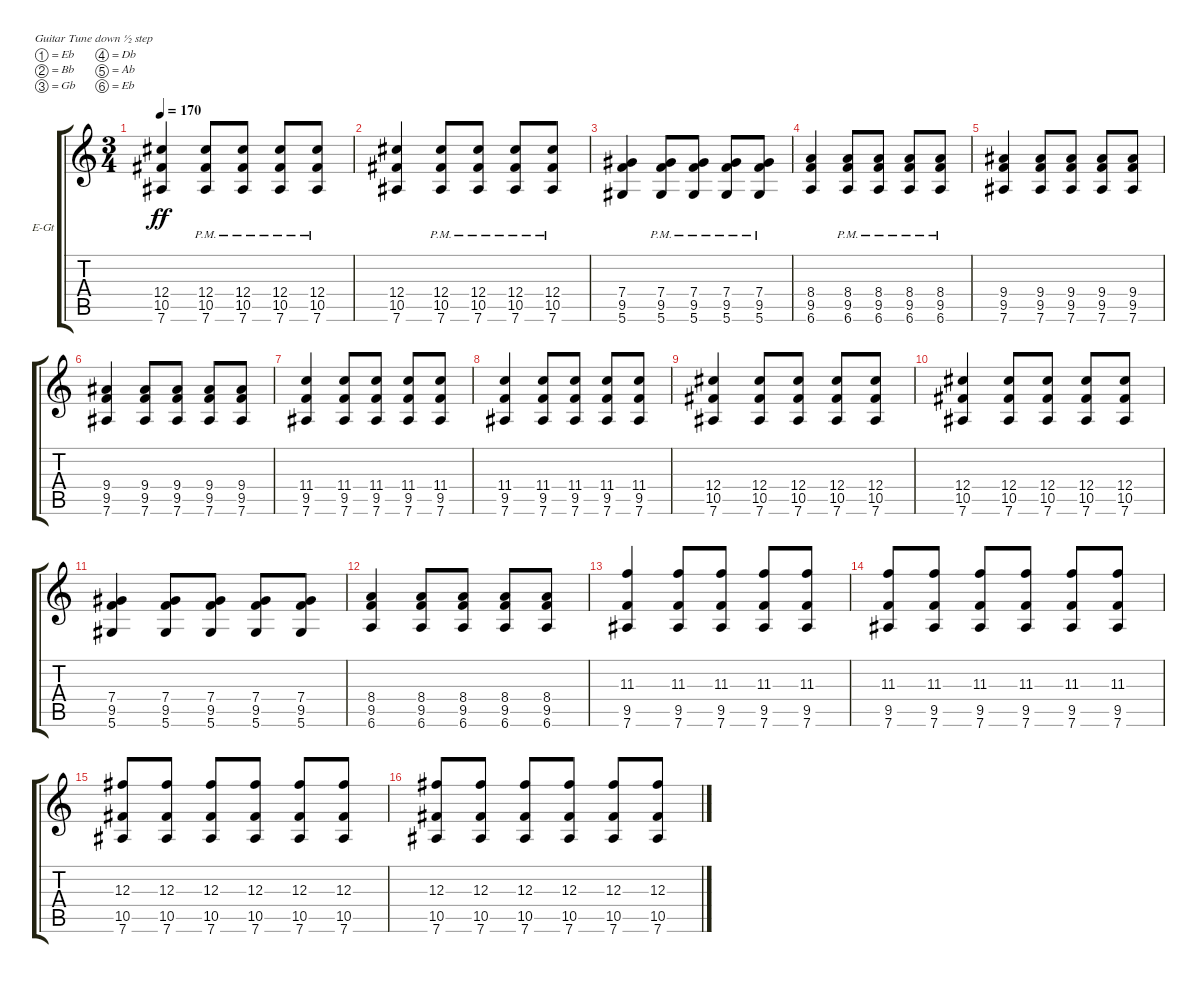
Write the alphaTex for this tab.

\bracketExtendMode groupsimilarinstruments
\firstSystemTrackNameOrientation horizontal
\otherSystemsTrackNameOrientation horizontal
\track ("Kaleb - Rhythm" "E-Gt") {instrument distortionguitar}
\staff {score tabs}
\tuning (Eb4 Bb3 Gb3 Db3 Ab2 Eb2)
\ts (3 4)
\tempo 170
\clef g2
\ks c
(7.6 10.5 12.4).4{dy ff} (7.6{pm} 10.5{pm} 12.4{pm}).8 (7.6{pm} 10.5{pm} 12.4{pm}).8 (7.6{pm} 10.5{pm} 12.4{pm}).8 (7.6{pm} 10.5{pm} 12.4{pm}).8 |
(7.6 10.5 12.4).4 (7.6{pm} 10.5{pm} 12.4{pm}).8 (7.6{pm} 10.5{pm} 12.4{pm}).8 (7.6{pm} 10.5{pm} 12.4{pm}).8 (7.6{pm} 10.5{pm} 12.4{pm}).8 |
(5.6 9.5 7.4).4 (5.6{pm} 9.5{pm} 7.4{pm}).8 (5.6{pm} 9.5{pm} 7.4{pm}).8 (5.6{pm} 9.5{pm} 7.4{pm}).8 (5.6{pm} 9.5{pm} 7.4{pm}).8 |
(6.6 9.5 8.4).4 (6.6{pm} 9.5{pm} 8.4{pm}).8 (6.6{pm} 9.5{pm} 8.4{pm}).8 (6.6{pm} 9.5{pm} 8.4{pm}).8 (6.6{pm} 9.5{pm} 8.4{pm}).8 |
(7.6 9.5 9.4).4 (7.6 9.5 9.4).8 (7.6 9.5 9.4).8 (7.6 9.5 9.4).8 (7.6 9.5 9.4).8 |
(7.6 9.5 9.4).4 (7.6 9.5 9.4).8 (7.6 9.5 9.4).8 (7.6 9.5 9.4).8 (7.6 9.5 9.4).8 |
(7.6 9.5 11.4).4 (7.6 9.5 11.4).8 (7.6 9.5 11.4).8 (7.6 9.5 11.4).8 (7.6 9.5 11.4).8 |
(7.6 9.5 11.4).4 (7.6 9.5 11.4).8 (7.6 9.5 11.4).8 (7.6 9.5 11.4).8 (7.6 9.5 11.4).8 |
(7.6 10.5 12.4).4 (7.6 10.5 12.4).8 (7.6 10.5 12.4).8 (7.6 10.5 12.4).8 (7.6 10.5 12.4).8 |
(7.6 10.5 12.4).4 (7.6 10.5 12.4).8 (7.6 10.5 12.4).8 (7.6 10.5 12.4).8 (7.6 10.5 12.4).8 |
(5.6 9.5 7.4).4 (5.6 9.5 7.4).8 (5.6 9.5 7.4).8 (5.6 9.5 7.4).8 (5.6 9.5 7.4).8 |
(6.6 9.5 8.4).4 (6.6 9.5 8.4).8 (6.6 9.5 8.4).8 (6.6 9.5 8.4).8 (6.6 9.5 8.4).8 |
(7.6 9.5 11.3).4 (7.6 9.5 11.3).8 (7.6 9.5 11.3).8 (7.6 9.5 11.3).8 (7.6 9.5 11.3).8 |
(7.6 9.5 11.3).8 (7.6 9.5 11.3).8 (7.6 9.5 11.3).8 (7.6 9.5 11.3).8 (7.6 9.5 11.3).8 (7.6 9.5 11.3).8 |
(7.6 10.5 12.3).8 (7.6 10.5 12.3).8 (7.6 10.5 12.3).8 (7.6 10.5 12.3).8 (7.6 10.5 12.3).8 (7.6 10.5 12.3).8 |
(7.6 10.5 12.3).8 (7.6 10.5 12.3).8 (7.6 10.5 12.3).8 (7.6 10.5 12.3).8 (7.6 10.5 12.3).8 (7.6 10.5 12.3).8
